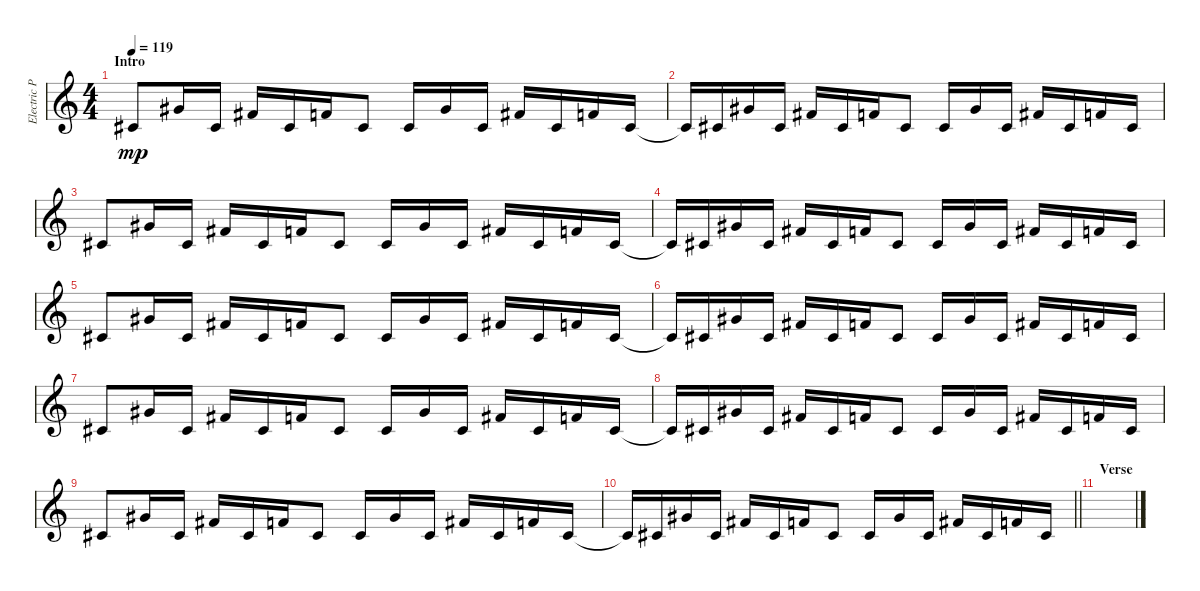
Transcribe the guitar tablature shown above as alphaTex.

\track ("Electric Piano" "Electric P") {instrument acousticgrandpiano}
\staff {score}
\tuning (E4 B3 G3 D3 A2 E2 B1) {hide}
\ts (4 4)
\section ("" "Intro")
\tempo 119
\clef g2
\ks c
2.2.8{dy mp instrument acousticgrandpiano} 4.1.16 2.2.16 2.1.16 2.2.16 1.1.16 2.2.8 2.2.16 4.1.16 2.2.16 2.1.16 2.2.16 1.1.16 2.2.16 |
2.2{t}.16 2.2.16 4.1.16 2.2.16 2.1.16 2.2.16 1.1.16 2.2.8 2.2.16 4.1.16 2.2.16 2.1.16 2.2.16 1.1.16 2.2.16 |
2.2.8 4.1.16 2.2.16 2.1.16 2.2.16 1.1.16 2.2.8 2.2.16 4.1.16 2.2.16 2.1.16 2.2.16 1.1.16 2.2.16 |
2.2{t}.16 2.2.16 4.1.16 2.2.16 2.1.16 2.2.16 1.1.16 2.2.8 2.2.16 4.1.16 2.2.16 2.1.16 2.2.16 1.1.16 2.2.16 |
2.2.8 4.1.16 2.2.16 2.1.16 2.2.16 1.1.16 2.2.8 2.2.16 4.1.16 2.2.16 2.1.16 2.2.16 1.1.16 2.2.16 |
2.2{t}.16 2.2.16 4.1.16 2.2.16 2.1.16 2.2.16 1.1.16 2.2.8 2.2.16 4.1.16 2.2.16 2.1.16 2.2.16 1.1.16 2.2.16 |
2.2.8 4.1.16 2.2.16 2.1.16 2.2.16 1.1.16 2.2.8 2.2.16 4.1.16 2.2.16 2.1.16 2.2.16 1.1.16 2.2.16 |
2.2{t}.16 2.2.16 4.1.16 2.2.16 2.1.16 2.2.16 1.1.16 2.2.8 2.2.16 4.1.16 2.2.16 2.1.16 2.2.16 1.1.16 2.2.16 |
2.2.8 4.1.16 2.2.16 2.1.16 2.2.16 1.1.16 2.2.8 2.2.16 4.1.16 2.2.16 2.1.16 2.2.16 1.1.16 2.2.16 |
\barLineRight lightlight
2.2{t}.16 2.2.16 4.1.16 2.2.16 2.1.16 2.2.16 1.1.16 2.2.8 2.2.16 4.1.16 2.2.16 2.1.16 2.2.16 1.1.16 2.2.16 |
\section ("" "Verse")
